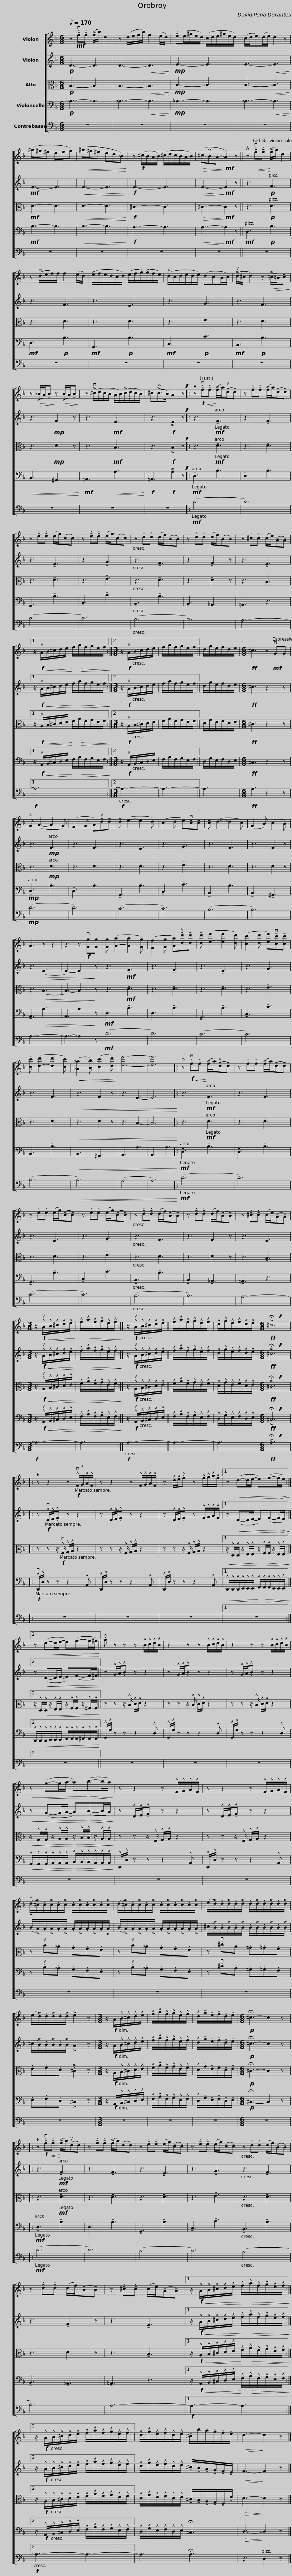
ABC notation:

X:1
%%score [ 1 2 3 4 5 ]
L:1/8
Q:1/8=170
M:6/8
I:linebreak $
K:F
V:1 treble
V:2 treble
V:3 alto
V:4 bass
V:5 bass transpose=-12
V:1
 z!mf! !tenuto!.vf!tenuto!.f (!>!f/b/) d2 | z (d/e/f/b/) f2 (e/d/) | !tenuto!.e(e/^g/e/d/) (c/d/e/^g/e/d/) | (c/d/e)(d/e/) d2 z | (^a^g^f efg) | %5
!<(! (^a^g^f ed_B)!<)! |$ z!f! (^c/B/A/B/) (^c/d/c/B/A/B/) |!>(! (^cPBA-!>)!!mf! A2) z ||$ z!<(! !tenuto!.vf!tenuto!.f!<)! (!>!f/a/) d2 | z (vd/e/f/).f/ f2 (e/d/) | %10
 (!>!e/f/e/d/c/d/) (e/f/.g/)(!>!g/f/e/) | (ud/c/d/e/d/e/) (dcB/c/) |$ (!>!ud/^c/ d2) z!>(! (!>!=c/=B/)!tenuto!c!>)! | z!>(! (!>!_B/A/)!tenuto!B!>)! z!>(! (!>!B/A/)!tenuto!B!>)! | z (!>!v^c/d/c/B/ A/B/)(!>!c/d/c/B/) | %15
 ^c(!>!Pc>B) A2 !breath!z |:$ z!f!!<(! !tenuto!.vf!tenuto!.f!<)! (!>!f/a/)(!tenuto!ud!tenuto!d) | z !tenuto!.f!tenuto!.f (!>!f/a/)(!tenuto!d!tenuto!d) | z !tenuto!.e!tenuto!.e (e/g/)(!tenuto!c!tenuto!c) |$ z !tenuto!.e!tenuto!.e (e/g/)(!tenuto!c!tenuto!c) | %20
 z !tenuto!.d!tenuto!.d (d/f/)(!tenuto!B!tenuto!B) | z !tenuto!.d!tenuto!.d (d/f/)(!tenuto!B!tenuto!B) | z !tenuto!.^c!tenuto!.c (c/e/)(!tenuto!A!tenuto!A) |1$ z/!f!!<(! uA/B/^c/d/e/!<)! f/!>(!a/f/g/e/f/!>)! :|2[M:3/8] z/!f! uA/B/^c/d/e/ | %25
 f/a/f/g/e/f/ || d/g/e/f/d/e/ |[M:6/8]!ff! ^c3 z!mf! !tenuto!vG!tenuto!G |$ !tenuto!G (A2- A2 G) | (F2 G A)!tenuto!ud!tenuto!d | %30
 !tenuto!d (e2- e2 d) | (c2 d e)!tenuto!vc!tenuto!c | !tenuto!c (d2- d2 c) | (G2 B) (c2 B) | A3 z z2 |$ %35
 z3 z!f! !tenuto!v[Gg]!tenuto![Gg] | !tenuto![Gg] ([A-a]2 [Aa]2 [Gg]) | ([Ff]2 [Gg] [Aa])!tenuto!u[dd']!tenuto![dd'] | !tenuto![dd'] ([e-e']2 [ee']2 [dd']) | ([cc']2 [dd'] [ee'])!tenuto!v[cc']!tenuto![cc'] | %40
 !tenuto![cc'] ([d-d']2 [dd']2 [cc']) |!<(! ([_A_a]2 [Bb]) ([cc']2 [dd'])!<)! | [ee']6- | [ee']6 |:$ z!f!!<(! !tenuto!.vf!tenuto!.f!<)! (!>!f/a/)(!tenuto!ud!tenuto!d) | %45
 z !tenuto!.f!tenuto!.f (!>!f/a/)(!tenuto!d!tenuto!d) | z !tenuto!.e!tenuto!.e (e/g/)(!tenuto!c!tenuto!c) | z !tenuto!.e!tenuto!.e (e/g/)(!tenuto!c!tenuto!c) |$ z !tenuto!.d!tenuto!.d (d/f/)(!tenuto!B!tenuto!B) | z !tenuto!.d!tenuto!.d (d/f/)(!tenuto!B!tenuto!B) | %50
 z !tenuto!.^c!tenuto!.c (c/e/)(!tenuto!A!tenuto!A) |$[M:3/8] z/!f!!<(! !^!uA/!^!B/!^!^c/!^!d/!^!e/!<)! | !^!f/!>(!!^!a/!^!f/!^!g/!^!e/!^!f/!>)! :| z/!f! !^!uA/!^!B/!^!^c/!^!d/!^!e/ || !^!f/!^!a/!^!f/!^!g/!^!e/!^!f/ | %55
 !^!d/!^!g/!^!e/!^!f/!^!d/!^!e/ |[M:6/8]!ff! !>!!breath!!fermata!^c6 |:$ z z2 z!f! !^!vF/!^!G/!^!A/!^!F/ | z z2 z !^!F/!^!G/!^!A/!^!F/ | z !^!d/!^!e/.!^!f z !^!f/!^!g/!^!a/!^!f/ |1 %60
 z!<(! (d-d/e/- e)(f-!<)!!>(!f/e/)!>)! :|2$ z!<(! (d-d/e/- e)(f-f/^f/)!<)! || .!^!g z z z !^!B/!^!c/!^!d/!^!B/ | z2 z z !^!B/!^!c/!^!d/!^!B/ | z2 z z !^!B/!^!c/!^!d/!^!B/ |$ %65
!<(! z (g-g/a/- a)!<)!!>(!(b-b/a/)!>)! | z z2 z !^!F/!^!G/!^!A/!^!F/ | z z2 z !^!F/!^!G/!^!A/!^!F/ | (vd/!>!^c/).c/!>!c/.c/!>!c/ .c/!>!c/.c/!>!c/.c/!>!c/ |$ (d/!>!^c/).c/!>!c/.c/!>!c/ .c/!>!c/.c/!>!c/.c/!>!c/ | %70
 (e/!>!d/).d/!>!d/.d/!>!d/ .d/!>!d/.d/!>!d/.d/!>!d/ | (e/!>!d/).d/!>!d/.d/!>!d/ !>!e2 z |[M:3/8] z/!f! A/!^!B/!^!^c/!^!d/!^!e/ | !^!f/!^!a/!^!f/!^!g/!^!e/!^!f/ | !^!d/!tenuto!g/!tenuto!e/!tenuto!f/!tenuto!d/!tenuto!e/ | %75
[M:6/8]!p! !fermata!^c3- c2 z |:$ z!f!!<(! !tenuto!.vf!tenuto!.f!<)! (!>!f/a/)(!tenuto!ud!tenuto!d) | z !tenuto!.f!tenuto!.f (!>!f/a/)(!tenuto!d!tenuto!d) | z !tenuto!.e!tenuto!.e (e/g/)(!tenuto!c!tenuto!c) | z !tenuto!.e!tenuto!.e (e/g/)(!tenuto!c!tenuto!c) |$ %80
 z !tenuto!.d!tenuto!.d (d/f/)(!tenuto!B!tenuto!B) | z !tenuto!.d!tenuto!.d (d/f/)(!tenuto!B!tenuto!B) | z !tenuto!.^c!tenuto!.c (c/e/)(!tenuto!A!tenuto!A) |1$ z/!f!!<(! !^!A/!^!B/!^!^c/!^!d/!^!e/!<)! !^!f/!>(!!^!a/!^!f/!^!g/!^!e/!^!f/!>)! :|2 z/!f! !^!A/!^!B/!^!^c/!^!d/!^!e/ !^!f/!^!a/!^!f/!^!g/!^!e/!^!f/ || %85
 !^!d/!^!g/!^!e/!^!f/!^!d/!^!e/ !tenuto!^c/!tenuto!b/!tenuto!a/!tenuto!g/!tenuto!f/!tenuto!e/ |!>(! d3-!>)! d2 z |] %87
V:2
!p! D3- D3 | D3-!<(! D3!<)! |!mp! E3- E3 | E3-!<(! E3!<)! |!mf! E3- E3 | %5
!<(! E3- E3!<)! |$!f! E3- E3 |!>(! E3-!>)!!mf! E2 z ||$ z3!p! F3 | z3 F3 | %10
 z3 E3 | z3 G3 |$ z3 F3 | z3!mp! F2 z | z3!mf! E3 | %15
 z3!f! !>!E2 !breath!z |:$ z3!mf! !tenuto!F3 | z3 !tenuto!F3 | z3 !tenuto!E3 |$ z3 !tenuto!G3 | %20
 z3 !tenuto!F3 | z3 !tenuto!F2 z | z3 !tenuto!E3 |1$ z/!f!!<(! uA/B/^c/d/e/!<)! f/!>(!a/f/g/e/f/!>)! :|2[M:3/8] z/!f! uA/B/^c/d/e/ | %25
 f/a/f/g/e/f/ || d/g/e/f/d/e/ |[M:6/8]!ff! ^c3 z2 z |$ z3!mp! !tenuto!F3 | z3 !tenuto!F3 | %30
 z3 !tenuto!E3 | z3 !tenuto!G3 | z3 !tenuto!F3 | z3 !tenuto!F2 z | z3!>(! (E3 |$ %35
 E3-) E2!>)! z | z3!mf! !tenuto!F3 | z3 !tenuto!F3 | z3 !tenuto!E3 | z3 !tenuto!G3 | %40
 z3 !tenuto!F3 |!<(! z3 !tenuto!F2 z | z3 E3- | E6!<)! |:$ z3!mf! !tenuto!F3 | %45
 z3 !tenuto!F3 | z3 !tenuto!E3 | z3 !tenuto!G3 |$ z3 !tenuto!F3 | z3 !tenuto!F2 z | %50
 z3 !tenuto!E3 |$[M:3/8] z/!f!!<(! !^!uA/!^!B/!^!^c/!^!d/!^!e/!<)! | !^!f/!>(!!^!a/!^!f/!^!g/!^!e/!^!f/!>)! :| z/!f! !^!uA/!^!B/!^!^c/!^!d/!^!e/ || !^!f/!^!a/!^!f/!^!g/!^!e/!^!f/ | %55
 !^!d/!^!g/!^!e/!^!f/!^!d/!^!e/ |[M:6/8]!ff! !>!!breath!!fermata!^c6 |:$ z!f! !^!vD/!^!E/.!^!F z z2 | z !^!D/!^!E/.!^!F z z2 | z !^!D/!^!E/.!^!F z !^!F/!^!G/!^!A/!^!F/ |1 %60
 z!<(! (D-D/E/- E)(F-!<)!!>(!F/E/)!>)! :|2$ z!<(! (D-D/E/- E)(F-F/^F/)!<)! || z !^!G/!^!A/.!^!B z z2 | z !^!G/!^!A/.!^!B z z2 | z !^!G/!^!A/.!^!B z z2 |$ %65
!<(! z (G-G/A/- A)!<)!!>(!(B-B/A/)!>)! | z !^!D/!^!E/.!^!F z z2 | z !^!D/!^!E/.!^!F z z2 | (vB/!>!A/).A/!>!A/.A/!>!A/ .A/!>!A/.A/!>!A/.A/!>!A/ |$ (B/!>!A/).A/!>!A/.A/!>!A/ .A/!>!A/.A/!>!A/.A/!>!A/ | %70
 (^c/!>!B/).B/!>!B/.B/!>!B/ .B/!>!B/.B/!>!B/.B/!>!B/ | (^c/!>!B/).B/!>!B/.B/!>!B/ !>!A2 z |[M:3/8] z/!f! A/!^!B/!^!^c/!^!d/!^!e/ | !^!f/!^!a/!^!f/!^!g/!^!e/!^!f/ | !^!d/!tenuto!g/!tenuto!e/!tenuto!f/!tenuto!d/!tenuto!e/ | %75
[M:6/8]!p! !fermata!^c3- c2 z |:$ z3!mf! !tenuto!F3 | z3 !tenuto!F3 | z3 !tenuto!E3 | z3 !tenuto!G3 |$ %80
 z3 !tenuto!F3 | z3 !tenuto!F2 z | z3 !tenuto!E3 |1$ z/!f!!<(! !^!A/!^!B/!^!^c/!^!d/!^!e/!<)! !^!f/!>(!!^!a/!^!f/!^!g/!^!e/!^!f/!>)! :|2 z/!f! !^!A/!^!B/!^!^c/!^!d/!^!e/ !^!f/!^!a/!^!f/!^!g/!^!e/!^!f/ || %85
 !^!d/!^!g/!^!e/!^!f/!^!d/!^!e/ !tenuto!^c/!tenuto!B/!tenuto!A/!tenuto!G/!tenuto!F/!tenuto!E/ |!>(! F3-!>)! F2 z |] %87
V:3
!p! B,3- B,3 | B,3-!<(! B,3!<)! |!mp! C3- C3 | C3-!<(! C3!<)! |!mf! D3- D3 | %5
!<(! D3- D3!<)! |$!f! ^C3- C3 |!>(! ^C3-!>)!!mf! C2 z ||$ z3!p! D3 | z3 D3 | %10
 z3 D3 | z3 E3 |$ z3 D3 | z3!mp! D2 z | z3!mf! B,3 | %15
 z3!f! !>!B,2 !breath!z |:$ z3!mf! !tenuto!D3 | z3 !tenuto!D3 | z3 !tenuto!D3 |$ z3 !tenuto!E3 | %20
 z3 !tenuto!D3 | z3 !tenuto!D2 z | z3 !tenuto!B,3 |1$ z/!f!!<(! uA,/B,/^C/D/E/!<)! F/!>(!A/F/G/E/F/!>)! :|2[M:3/8] z/!f! uA,/B,/^C/D/E/ | %25
 F/A/F/G/E/F/ || D/G/E/F/D/E/ |[M:6/8]!ff! ^C3 z2 z |$ z3!mp! !tenuto!D3 | z3 !tenuto!D3 | %30
 z3 !tenuto!D3 | z3 !tenuto!E3 | z3 !tenuto!D3 | z3 !tenuto!D2 z | z3!>(! (B,3 |$ %35
 B,3-) B,2!>)! z | z3!mf! !tenuto!D3 | z3 !tenuto!D3 | z3 !tenuto!D3 | z3 !tenuto!E3 | %40
 z3 !tenuto!D3 |!<(! z3 !tenuto!D2 z | z3 B,3- | B,6!<)! |:$ z3!mf! !tenuto!D3 | %45
 z3 !tenuto!D3 | z3 !tenuto!D3 | z3 !tenuto!E3 |$ z3 !tenuto!D3 | z3 !tenuto!D2 z | %50
 z3 !tenuto!B,3 |$[M:3/8] z/!f!!<(! !^!uA,/!^!B,/!^!^C/!^!D/!^!E/!<)! | !^!F/!>(!!^!A/!^!F/!^!G/!^!E/!^!F/!>)! :| z/!f! !^!uA,/!^!B,/!^!^C/!^!D/!^!E/ || !^!F/!^!A/!^!F/!^!G/!^!E/!^!F/ | %55
 !^!D/!^!G/!^!E/!^!F/!^!D/!^!E/ |[M:6/8]!ff! !>!!breath!!fermata!^C6 |:$ z z z/!f! !^!vF,/ !^!G,/!^!A,/ z2 | z z z/ !^!F,/ !^!G,/!^!A,/ z2 | z z z/ !^!F,/ !^!G,/!^!A,/ z2 |1 %60
!<(! z/ !^!D,/!^!D,/ z/ !^!E,/!^!E,/!<)! z/!>(! !^!F,/!^!F,/ z/ !^!E,/!^!E,/!>)! :|2$ z/ !^!D,/!<(!!^!D,/ z/ !^!E,/!^!E,/ z/ !^!F,/!^!F,/ z/ !^!^F,/!^!F,/!<)! || z z z/ !^!B,/ !^!C/!^!D/ z2 | z z z/ !^!B,/ !^!C/!^!D/ z2 | z z z/ !^!B,/ !^!C/!^!D/ z2 |$ %65
!<(! z/ !^!G,/!^!G,/ z/ !^!A,/!^!A,/!<)!!>(! z/ !^!B,/!^!B,/ z/ !^!A,/!^!A,/!>)! | z z z/ !^!F,/ !^!G,/!^!A,/ z2 | z z z/ !^!F,/ !^!G,/!^!A,/ z2 | z .uB._A .G.F.E |$ z .uB._A .G.F.E | %70
 z .v^c.A .^G.=G.F | .E.F.D !>!.^C2 z |[M:3/8] z/!f! A,/!^!B,/!^!^C/!^!D/!^!E/ | !^!F/!^!A/!^!F/!^!G/!^!E/!^!F/ | !^!D/!tenuto!G/!tenuto!E/!tenuto!F/!tenuto!D/!tenuto!E/ | %75
[M:6/8]!p! !fermata!^C3- C2 z |:$ z3!mf! !tenuto!D3 | z3 !tenuto!D3 | z3 !tenuto!D3 | z3 !tenuto!E3 |$ %80
 z3 !tenuto!D3 | z3 !tenuto!D2 z | z3 !tenuto!B,3 |1$ z/!f!!<(! !^!A,/!^!B,/!^!^C/!^!D/!^!E/!<)! !^!F/!>(!!^!A/!^!F/!^!G/!^!E/!^!F/!>)! :|2 z/!f! !^!A,/!^!B,/!^!^C/!^!D/!^!E/ !^!F/!^!A/!^!F/!^!G/!^!E/!^!F/ || %85
 !^!D/!^!G/!^!E/!^!F/!^!D/!^!E/ !tenuto!^C/!tenuto!B,/!tenuto!A,/!tenuto!G,/!tenuto!F,/!tenuto!E/ |!>(! D3-!>)! D2 z |] %87
V:4
!p! _A,3- A,3 | _A,3-!<(! A,3!<)! |!mp! _A,3- A,3 | _A,3-!<(! A,3!<)! |!mf! B,3- B,3 | %5
!<(! B,3- B,3!<)! |$!f! A,3- A,3 |!>(! A,3-!>)!!mf! A,2 z ||$!mf! D,3!p! B,3 |!mf! D,3!p! B,3 | %10
!mf! G,,3!p! B,3 |!mf! C,3!p! C3 |$!mf! B,,3!p! B,3 |!<(! B,,3 ^G,,3!<)! |!mf! =A,,3!<(! A,3!<)! | %15
!f! =A,,3!f! !>!A,2 !breath!z |:$!mf! !tenuto!D,3 !tenuto!B,3 | !tenuto!D,3 !tenuto!B,3 | !tenuto!G,,3 !tenuto!B,3 |$ !tenuto!C,3 !tenuto!C3 | %20
 !tenuto!B,,3 !tenuto!B,3 | !tenuto!B,,3 !tenuto!_A,,3 | !tenuto!=A,,3 z3 |1$ z/!f!!<(! uA,,/B,,/^C,/D,/E,/!<)! F,/!>(!A,/F,/G,/E,/F,/!>)! :|2[M:3/8] z/!f! uA,,/B,,/^C,/D,/E,/ | %25
 F,/A,/F,/G,/E,/F,/ || D,/G,/E,/F,/D,/E,/ |[M:6/8]!ff! ^C,3 z2 z |$!mp! !tenuto!D,3 !tenuto!B,3 | !tenuto!D,3 !tenuto!B,3 | %30
 !tenuto!G,,3 !tenuto!B,3 | !tenuto!C,3 !tenuto!C3 | !tenuto!B,,3 !tenuto!B,3 | !tenuto!B,,3 !tenuto!^G,,3 | !tenuto!A,,3!>(! A,3 |$ %35
 A,,3 A,2!>)! z |!mf! !tenuto!D,3 !tenuto!B,3 | !tenuto!D,3 !tenuto!B,3 | !tenuto!G,,3 !tenuto!B,3 | !tenuto!C,3 !tenuto!C3 | %40
 !tenuto!B,,3 !tenuto!B,3 |!<(! !tenuto!B,,3 !tenuto!^G,,3 | !tenuto!A,,3 A,3 | !tenuto!A,,3 A,3!<)! |:$!mf! !tenuto!D,3 !tenuto!B,3 | %45
 !tenuto!D,3 !tenuto!B,3 | !tenuto!G,,3 !tenuto!B,3 | !tenuto!C,3 !tenuto!C3 |$ !tenuto!B,,3 !tenuto!B,3 | !tenuto!B,,3 !tenuto!_A,,3 | %50
 !tenuto!=A,,3 z3 |$[M:3/8] z/!f!!<(! !^!uA,,/!^!B,,/!^!^C,/!^!D,/!^!E,/!<)! | !^!F,/!>(!!^!A,/!^!F,/!^!G,/!^!E,/!^!F,/!>)! :| z/!f! !^!uA,,/!^!B,,/!^!^C,/!^!D,/!^!E,/ || !^!F,/!^!A,/!^!F,/!^!G,/!^!E,/!^!F,/ | %55
 !^!D,/!^!G,/!^!E,/!^!F,/!^!D,/!^!E,/ |[M:6/8]!ff! !>!!breath!!fermata!^C,6 |:$!f! !^!vD,,/!^!D,/ z z z2 !^!A,, | !^!D,,/!^!D,/ z z z2 !^!A,, | !^!D,,/!^!D,/ z z z2 !^!A,, |1 %60
!<(! !^!D,,/!^!D,,/!^!D,,/!^!E,,/!^!E,,/!^!E,,/!<)! !^!F,,/!>(!!^!F,,/!^!F,,/!^!E,,/!^!E,,/!^!E,,/!>)! :|2$ !^!D,,/!^!D,,/!<(!!^!D,,/!^!E,,/!^!E,,/!^!E,,/ !^!F,,/!^!F,,/!^!F,,/!^!^F,,/!^!F,,/!^!F,,/!<)! || !^!G,,/!^!G,/ z z z2 !^!D, | !^!G,,/!^!G,/ z z z2 !^!D, | !^!G,,/!^!G,/ z z z2 !^!D, |$ %65
!<(! !^!G,,/!^!G,,/!^!G,,/!^!A,,/!^!A,,/!^!A,,/!<)!!>(! !^!B,,/!^!B,,/!^!B,,/!^!A,,/!^!A,,/!^!A,,/!>)! | !^!D,,/!^!D,/ z z z2 !^!A,, | !^!D,,/!^!D,/ z z z2 !^!A,, | z .uB,._A, .G,.F,.E, |$ z .uB,._A, .G,.F,.E, | %70
 z .v^C.A, .^G,.=G,.F, | .E,.F,.D, !>!^C,2 z |[M:3/8] z/!f! A,,/!^!B,,/!^!^C,/!^!D,/!^!E,/ | !^!F,/!^!A,/!^!F,/!^!G,/!^!E,/!^!F,/ | !^!D,/!tenuto!G,/!tenuto!E,/!tenuto!F,/!tenuto!D,/!tenuto!E,/ | %75
[M:6/8]!p! !fermata!^C,3- C,2 z |:$!mf! !tenuto!D,3 !tenuto!B,3 | !tenuto!D,3 !tenuto!B,3 | !tenuto!G,,3 !tenuto!B,3 | !tenuto!C,3 !tenuto!C3 |$ %80
 !tenuto!B,,3 !tenuto!B,3 | !tenuto!B,,3 !tenuto!_A,,3 | !tenuto!=A,,3 z3 |1$ z/!f!!<(! !^!A,,/!^!B,,/!^!^C,/!^!D,/!^!E,/!<)! !^!F,/!>(!!^!A,/!^!F,/!^!G,/!^!E,/!^!F,/!>)! :|2 z/!f! !^!A,,/!^!B,,/!^!^C,/!^!D,/!^!E,/ !^!F,/!^!A,/!^!F,/!^!G,/!^!E,/!^!F,/ || %85
 !^!D,/!^!G,/!^!E,/!^!F,/!^!D,/!^!E,/ !fermata!^C,3 |!>(! D,3-!>)! D,2 z |] %87
V:5
 z6 | z6 | z6 | z6 | z6 | %5
 z6 |$ z6 | z6 ||$ z6 | z6 | %10
 z6 | z6 |$ z6 | z6 | z6 | %15
 z6 |:$!mf! (D6 | D6) | (C6 |$ C6) | %20
 (B,6 | B,6) | A,6- |1$!f! A,6 :|2[M:3/8]!f! A,3- | %25
 A,3- || A,3 |[M:6/8]!ff! A,3 z2 z |$!mp! (D6 | D6) | %30
 (C6 | C6) | (B,6 | B,6) | A,6- |$ %35
 A,3- A,2 z |!mf! (D6 | D6) | (C6 | C6) | %40
 (B,6 |!<(! B,6) | (A,6 | A,6)!<)! |:$!mf! (D6 | %45
 D6) | (C6 | C6) |$ (B,6 | B,6) | %50
 A,6- |$[M:3/8]!f! A,3- | A,3 :|!f! A,3- || A,3- | %55
 A,3 |[M:6/8]!ff! !>!!breath!!fermata!A,6 |:$ z6 | z6 | z6 |1 %60
 z6 :|2$ z6 || z6 | z6 | z6 |$ %65
 z6 | z6 | z6 | z6 |$ z6 | %70
 z6 | z6 |[M:3/8] z3 | z3 | z3 | %75
[M:6/8] z6 |:$!mf! (D6 | D6) | (C6 | C6) |$ %80
 (B,6 | B,6) | A,6- |1$!f! A,3- A,3 :|2!f! A,3- A,3- || %85
 A,3 !fermata!A,3 | z3 D,2 z |] %87
